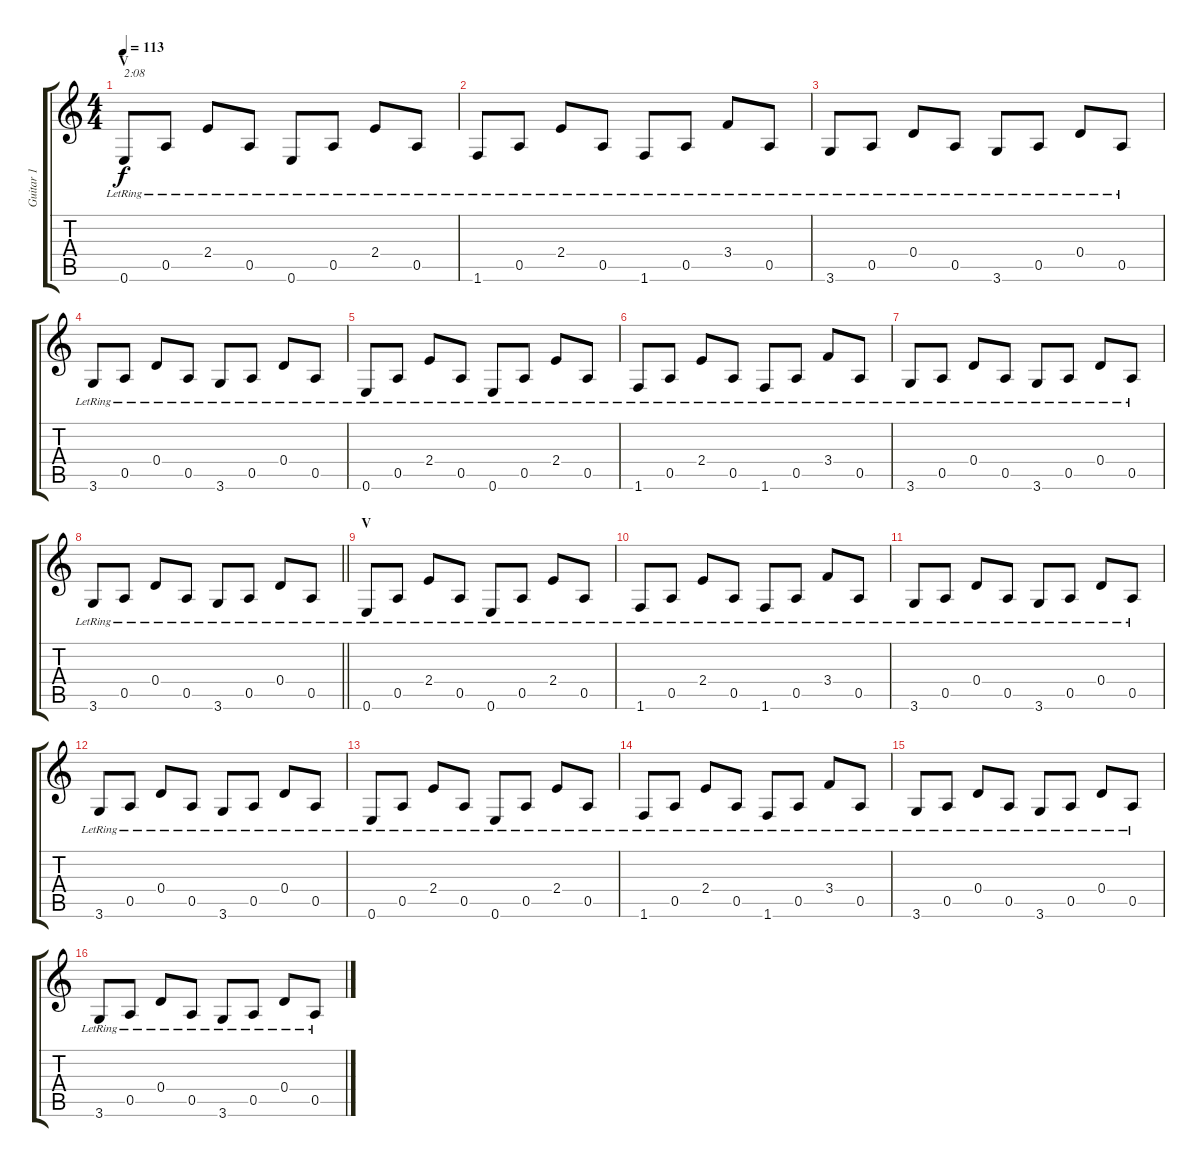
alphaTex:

\track ("Guitar 1" "Guitar 1") {instrument electricguitarjazz}
\staff {score tabs}
\tuning (E4 B3 G3 D3 A2 E2) {hide}
\ts (4 4)
\section ("" "V")
\tempo 113
\clef g2
\ks c
0.6{lr}.8{txt "2:08" dy f} 0.5{lr}.8 2.4{lr}.8 0.5{lr}.8 0.6{lr}.8 0.5{lr}.8 2.4{lr}.8 0.5{lr}.8 |
1.6{lr}.8 0.5{lr}.8 2.4{lr}.8 0.5{lr}.8 1.6{lr}.8 0.5{lr}.8 3.4{lr}.8 0.5{lr}.8 |
3.6{lr}.8 0.5{lr}.8 0.4{lr}.8 0.5{lr}.8 3.6{lr}.8 0.5{lr}.8 0.4{lr}.8 0.5{lr}.8 |
3.6{lr}.8 0.5{lr}.8 0.4{lr}.8 0.5{lr}.8 3.6{lr}.8 0.5{lr}.8 0.4{lr}.8 0.5{lr}.8 |
0.6{lr}.8 0.5{lr}.8 2.4{lr}.8 0.5{lr}.8 0.6{lr}.8 0.5{lr}.8 2.4{lr}.8 0.5{lr}.8 |
1.6{lr}.8 0.5{lr}.8 2.4{lr}.8 0.5{lr}.8 1.6{lr}.8 0.5{lr}.8 3.4{lr}.8 0.5{lr}.8 |
3.6{lr}.8 0.5{lr}.8 0.4{lr}.8 0.5{lr}.8 3.6{lr}.8 0.5{lr}.8 0.4{lr}.8 0.5{lr}.8 |
\barLineRight lightlight
3.6{lr}.8 0.5{lr}.8 0.4{lr}.8 0.5{lr}.8 3.6{lr}.8 0.5{lr}.8 0.4{lr}.8 0.5{lr}.8 |
\section ("" "V")
0.6{lr}.8 0.5{lr}.8 2.4{lr}.8 0.5{lr}.8 0.6{lr}.8 0.5{lr}.8 2.4{lr}.8 0.5{lr}.8 |
1.6{lr}.8 0.5{lr}.8 2.4{lr}.8 0.5{lr}.8 1.6{lr}.8 0.5{lr}.8 3.4{lr}.8 0.5{lr}.8 |
3.6{lr}.8 0.5{lr}.8 0.4{lr}.8 0.5{lr}.8 3.6{lr}.8 0.5{lr}.8 0.4{lr}.8 0.5{lr}.8 |
3.6{lr}.8 0.5{lr}.8 0.4{lr}.8 0.5{lr}.8 3.6{lr}.8 0.5{lr}.8 0.4{lr}.8 0.5{lr}.8 |
0.6{lr}.8 0.5{lr}.8 2.4{lr}.8 0.5{lr}.8 0.6{lr}.8 0.5{lr}.8 2.4{lr}.8 0.5{lr}.8 |
1.6{lr}.8 0.5{lr}.8 2.4{lr}.8 0.5{lr}.8 1.6{lr}.8 0.5{lr}.8 3.4{lr}.8 0.5{lr}.8 |
3.6{lr}.8 0.5{lr}.8 0.4{lr}.8 0.5{lr}.8 3.6{lr}.8 0.5{lr}.8 0.4{lr}.8 0.5{lr}.8 |
3.6{lr}.8 0.5{lr}.8 0.4{lr}.8 0.5{lr}.8 3.6{lr}.8 0.5{lr}.8 0.4{lr}.8 0.5{lr}.8
